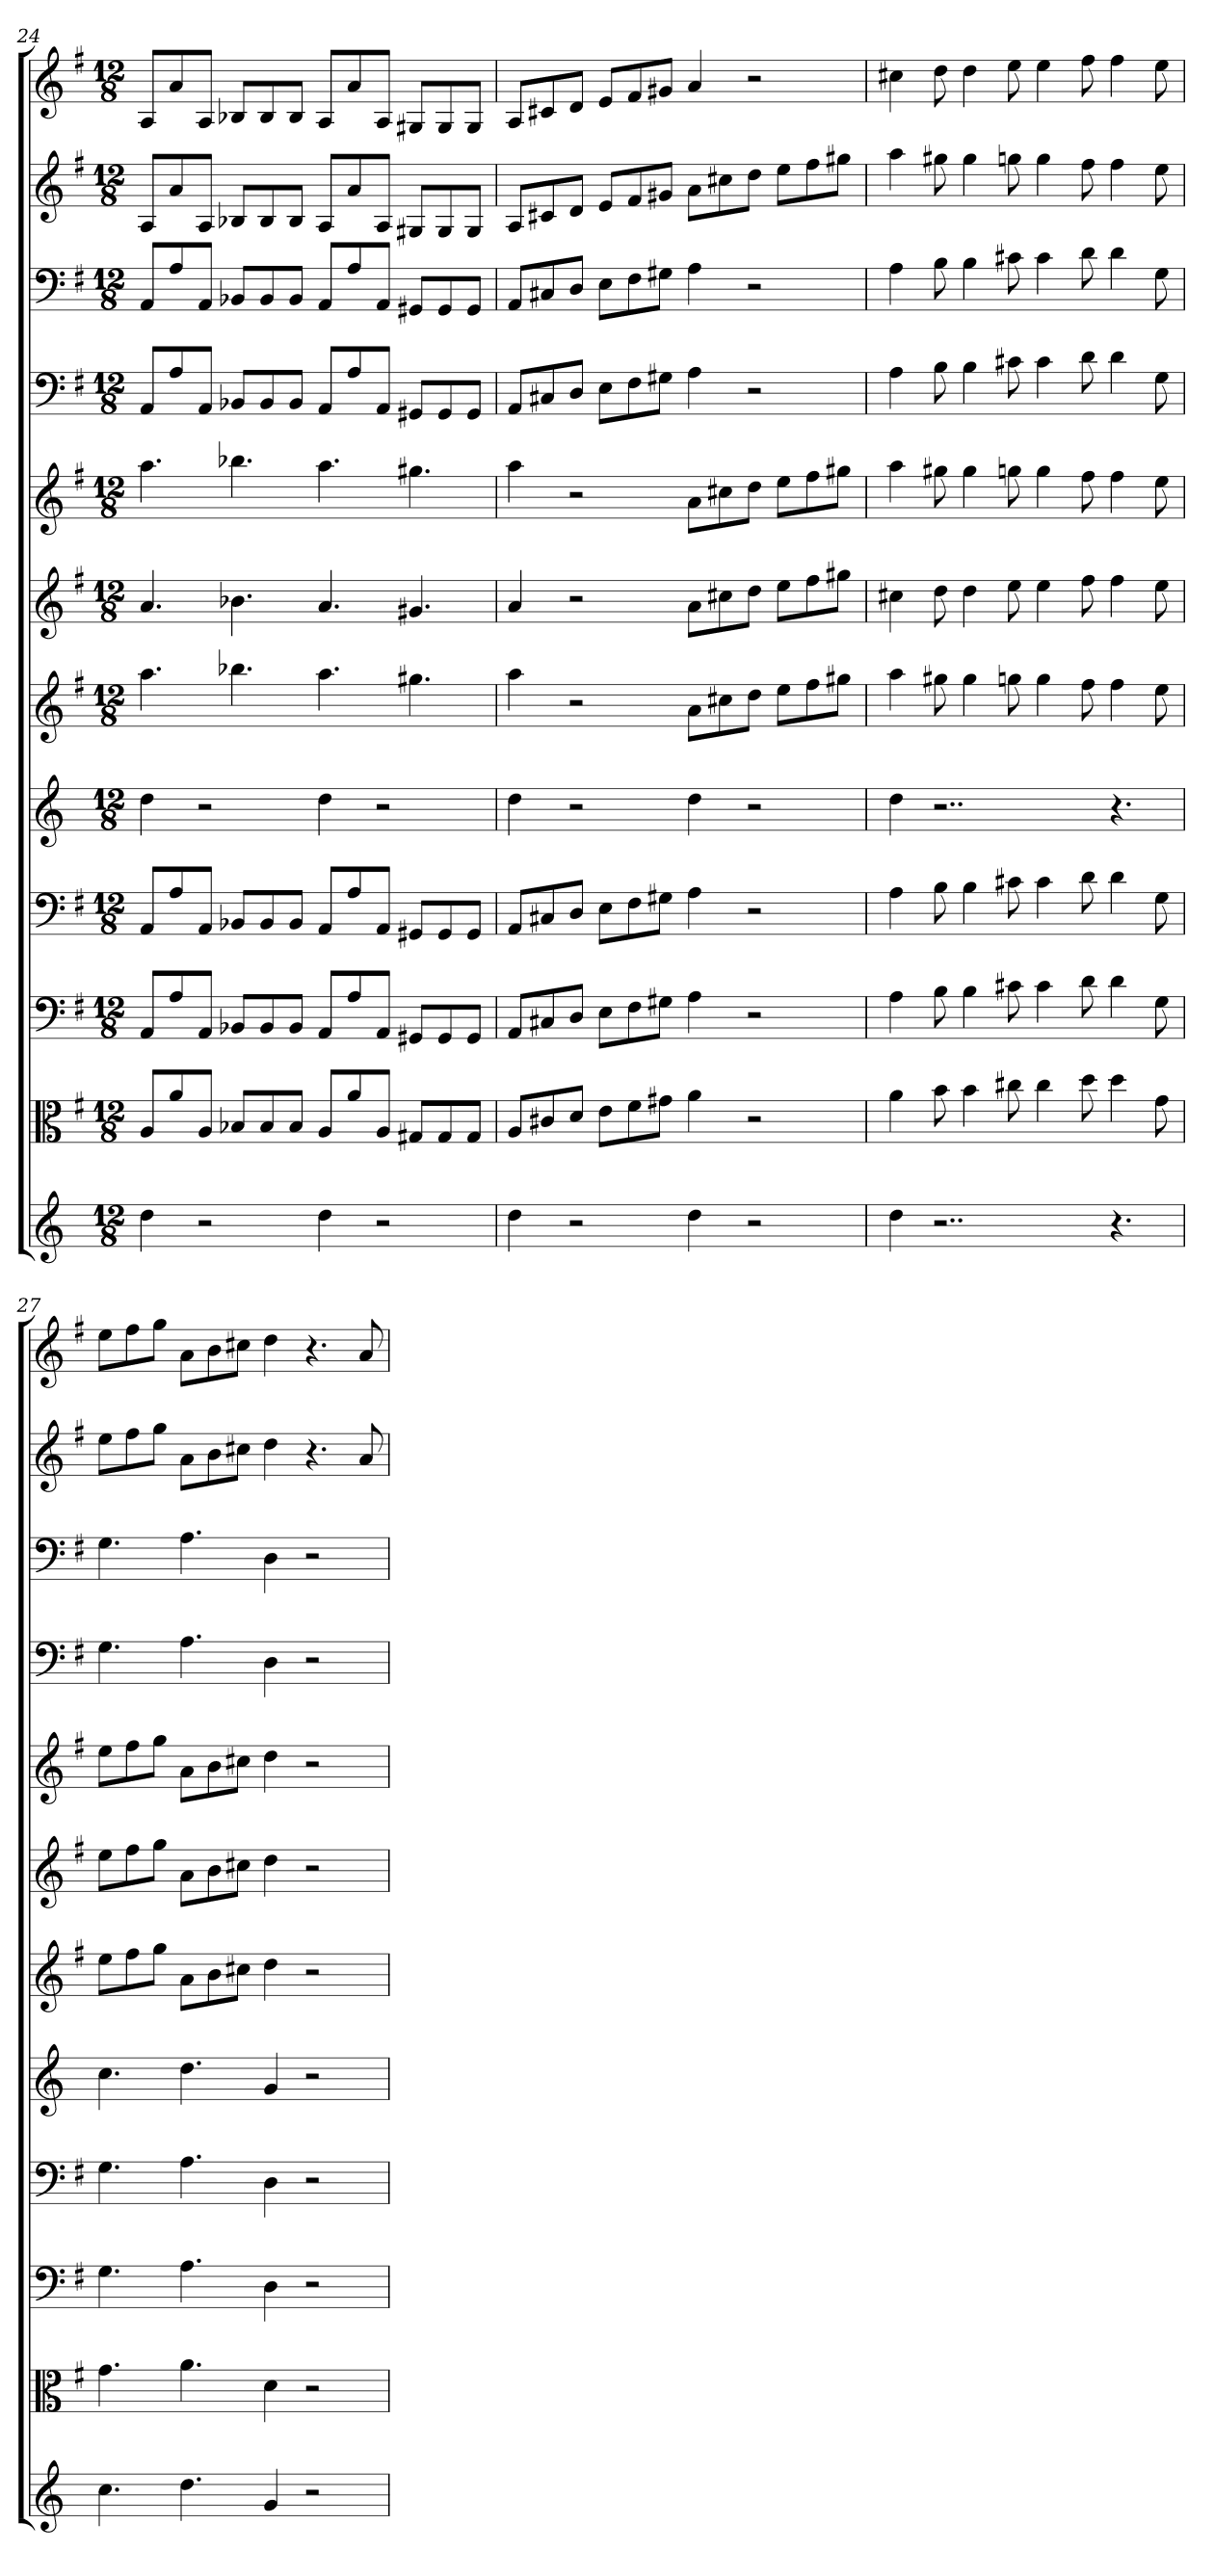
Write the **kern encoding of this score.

**kern	**kern	**kern	**kern	**kern	**kern	**kern	**kern	**kern	**kern	**kern	**kern
*part12	*part11	*part10	*part9	*part8	*part7	*part6	*part5	*part4	*part3	*part2	*part1
*staff12	*staff11	*staff10	*staff9	*staff8	*staff7	*staff6	*staff5	*staff4	*staff3	*staff2	*staff1
*	*clefC3	*clefF4	*clefF4	*	*	*	*	*clefF4	*clefF4	*	*
*k[]	*k[f#]	*k[f#]	*k[f#]	*k[]	*k[f#]	*k[f#]	*k[f#]	*k[f#]	*k[f#]	*k[f#]	*k[f#]
*M12/8	*M12/8	*M12/8	*M12/8	*M12/8	*M12/8	*M12/8	*M12/8	*M12/8	*M12/8	*M12/8	*M12/8
=24	=24	=24	=24	=24	=24	=24	=24	=24	=24	=24	=24
4dd	8A/L	8AA/L	8AA/L	4dd	4.aa	4.a	4.aa	8AA/L	8AA/L	8AL	8AL
.	8a/	8A/	8A/	.	.	.	.	8A/	8A/	8a	8a
2r	8A/J	8AA/J	8AA/J	2r	.	.	.	8AA/J	8AA/J	8AJ	8AJ
.	8B-X/L	8BB-X/L	8BB-X/L	.	4.bb-X	4.b-X	4.bb-X	8BB-X/L	8BB-X/L	8B-XL	8B-XL
.	8B-/	8BB-/	8BB-/	.	.	.	.	8BB-/	8BB-/	8B-	8B-
.	8B-/J	8BB-/J	8BB-/J	.	.	.	.	8BB-/J	8BB-/J	8B-J	8B-J
4dd	8A/L	8AA/L	8AA/L	4dd	4.aa	4.a	4.aa	8AA/L	8AA/L	8AL	8AL
.	8a/	8A/	8A/	.	.	.	.	8A/	8A/	8a	8a
2r	8A/J	8AA/J	8AA/J	2r	.	.	.	8AA/J	8AA/J	8AJ	8AJ
.	8G#X/L	8GG#X/L	8GG#X/L	.	4.gg#X	4.g#X	4.gg#X	8GG#X/L	8GG#X/L	8G#XL	8G#XL
.	8G#/	8GG#/	8GG#/	.	.	.	.	8GG#/	8GG#/	8G#	8G#
.	8G#/J	8GG#/J	8GG#/J	.	.	.	.	8GG#/J	8GG#/J	8G#J	8G#J
=25	=25	=25	=25	=25	=25	=25	=25	=25	=25	=25	=25
4dd	8A/L	8AA/L	8AA/L	4dd	4aa	4a	4aa	8AA/L	8AA/L	8AL	8AL
.	8c#X/	8C#X/	8C#X/	.	.	.	.	8C#X/	8C#X/	8c#X	8c#X
2r	8d/J	8D/J	8D/J	2r	2r	2r	2r	8D/J	8D/J	8dJ	8dJ
.	8e\L	8E\L	8E\L	.	.	.	.	8E\L	8E\L	8eL	8eL
.	8f#\	8F#\	8F#\	.	.	.	.	8F#\	8F#\	8f#	8f#
.	8g#X\J	8G#X\J	8G#X\J	.	.	.	.	8G#X\J	8G#X\J	8g#XJ	8g#XJ
4dd	4a	4A	4A	4dd	8aL	8aL	8aL	4A	4A	8aL	4a
.	.	.	.	.	8cc#X	8cc#X	8cc#X	.	.	8cc#X	.
2r	2r	2r	2r	2r	8ddJ	8ddJ	8ddJ	2r	2r	8ddJ	2r
.	.	.	.	.	8eeL	8eeL	8eeL	.	.	8eeL	.
.	.	.	.	.	8ff#	8ff#	8ff#	.	.	8ff#	.
.	.	.	.	.	8gg#XJ	8gg#XJ	8gg#XJ	.	.	8gg#XJ	.
=26	=26	=26	=26	=26	=26	=26	=26	=26	=26	=26	=26
4dd	4a	4A	4A	4dd	4aa	4cc#X	4aa	4A	4A	4aa	4cc#X
2..r	8b	8B	8B	2..r	8gg#X	8dd	8gg#X	8B	8B	8gg#X	8dd
.	4b	4B	4B	.	4gg#	4dd	4gg#	4B	4B	4gg#	4dd
.	8cc#X	8c#X	8c#X	.	8ggn	8ee	8ggn	8c#X	8c#X	8ggn	8ee
.	4cc#	4c#	4c#	.	4gg	4ee	4gg	4c#	4c#	4gg	4ee
.	8dd	8d	8d	.	8ff#	8ff#	8ff#	8d	8d	8ff#	8ff#
4.r	4dd	4d	4d	4.r	4ff#	4ff#	4ff#	4d	4d	4ff#	4ff#
.	8g	8G	8G	.	8ee	8ee	8ee	8G	8G	8ee	8ee
=27	=27	=27	=27	=27	=27	=27	=27	=27	=27	=27	=27
4.cc	4.g	4.G	4.G	4.cc	8eeL	8eeL	8eeL	4.G	4.G	8eeL	8eeL
.	.	.	.	.	8ff#	8ff#	8ff#	.	.	8ff#	8ff#
.	.	.	.	.	8ggJ	8ggJ	8ggJ	.	.	8ggJ	8ggJ
4.dd	4.a	4.A	4.A	4.dd	8aL	8aL	8aL	4.A	4.A	8aL	8aL
.	.	.	.	.	8b	8b	8b	.	.	8b	8b
.	.	.	.	.	8cc#XJ	8cc#XJ	8cc#XJ	.	.	8cc#XJ	8cc#XJ
4g	4d	4D	4D	4g	4dd	4dd	4dd	4D	4D	4dd	4dd
2r	2r	2r	2r	2r	2r	2r	2r	2r	2r	4.r	4.r
.	.	.	.	.	.	.	.	.	.	8a	8a
=	=	=	=	=	=	=	=	=	=	=	=
*-	*-	*-	*-	*-	*-	*-	*-	*-	*-	*-	*-
